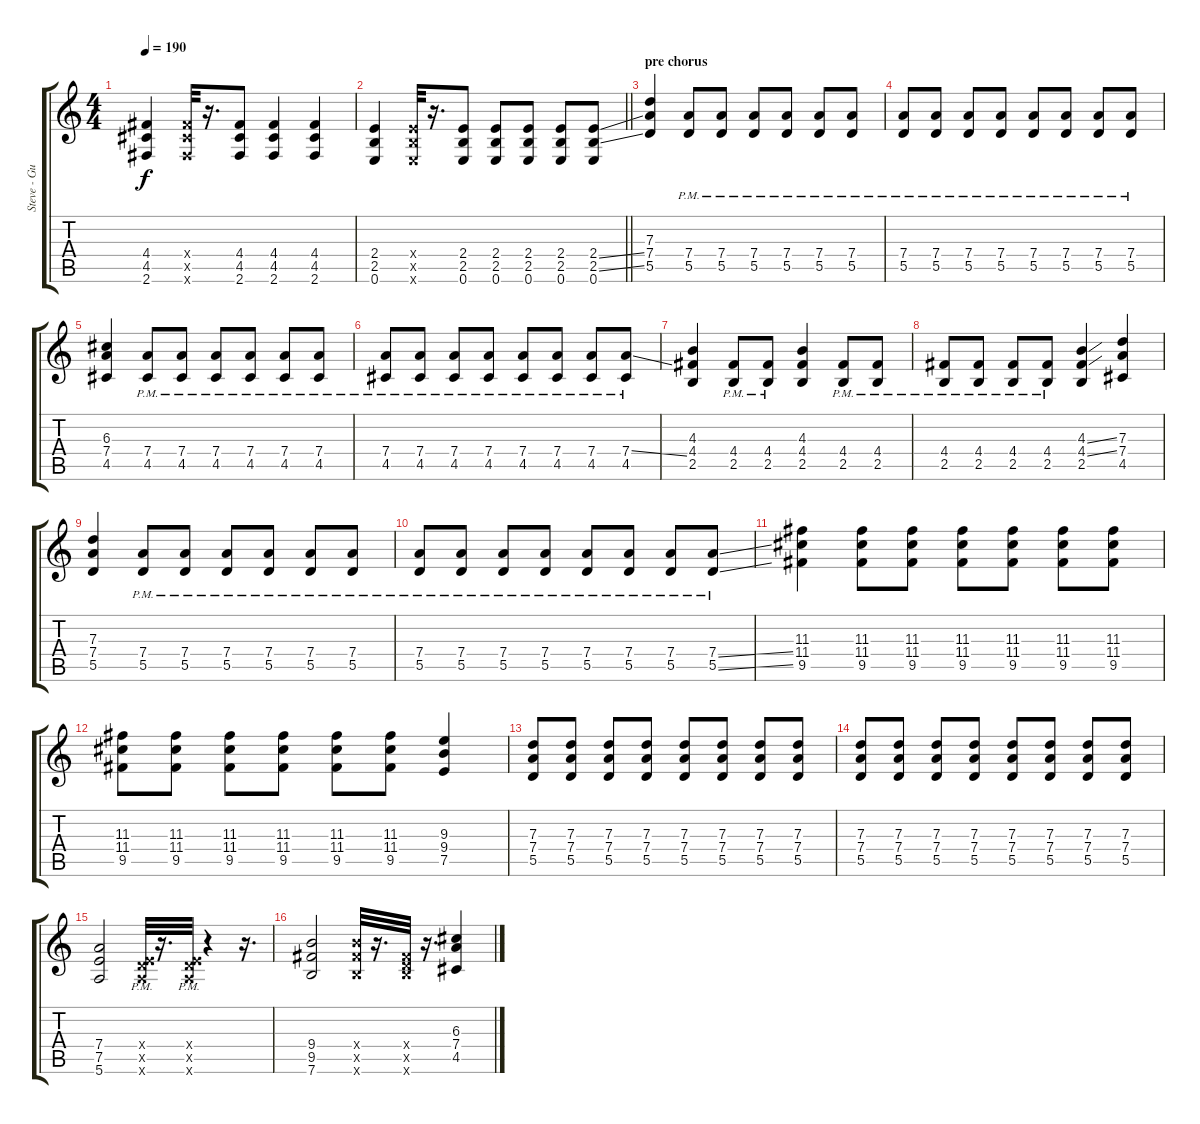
\track ("Steve - Guitar" "Steve - Gu") {instrument overdrivenguitar}
\staff {score tabs}
\tuning (E4 B3 G3 D3 A2 E2) {hide}
\ts (4 4)
\tempo 190
\clef g2
\ks c
(4.4 4.5 2.6).4{dy f} (4.4{x} 4.5{x} 2.6{x}).32 r.16{d} (4.4 4.5 2.6).8 (4.4 4.5 2.6).4 (4.4 4.5 2.6).4 |
\barLineRight lightlight
(2.4 2.5 0.6).4 (2.4{x} 2.5{x} 0.6{x}).32 r.16{d} (2.4 2.5 0.6).8 (2.4 2.5 0.6).8 (2.4 2.5 0.6).8 (2.4 2.5 0.6).8 (2.4{ss} 2.5{ss} 0.6).8 |
\section ("" "pre chorus")
(7.3 7.4 5.5).4 (7.4{pm} 5.5{pm}).8 (7.4{pm} 5.5{pm}).8 (7.4{pm} 5.5{pm}).8 (7.4{pm} 5.5{pm}).8 (7.4{pm} 5.5{pm}).8 (7.4{pm} 5.5{pm}).8 |
(7.4{pm} 5.5{pm}).8 (7.4{pm} 5.5{pm}).8 (7.4{pm} 5.5{pm}).8 (7.4{pm} 5.5{pm}).8 (7.4{pm} 5.5{pm}).8 (7.4{pm} 5.5{pm}).8 (7.4{pm} 5.5{pm}).8 (7.4{pm} 5.5{pm}).8 |
(6.3 7.4 4.5).4 (7.4{pm} 4.5{pm}).8 (7.4{pm} 4.5{pm}).8 (7.4{pm} 4.5{pm}).8 (7.4{pm} 4.5{pm}).8 (7.4{pm} 4.5{pm}).8 (7.4{pm} 4.5{pm}).8 |
(7.4{pm} 4.5{pm}).8 (7.4{pm} 4.5{pm}).8 (7.4{pm} 4.5{pm}).8 (7.4{pm} 4.5{pm}).8 (7.4{pm} 4.5{pm}).8 (7.4{pm} 4.5{pm}).8 (7.4{pm} 4.5{pm}).8 (7.4{ss pm} 4.5{pm}).8 |
(4.3 4.4 2.5).4 (4.4{pm} 2.5{pm}).8 (4.4{pm} 2.5{pm}).8 (4.3 4.4 2.5).4 (4.4{pm} 2.5{pm}).8 (4.4{pm} 2.5{pm}).8 |
(4.4{pm} 2.5{pm}).8 (4.4{pm} 2.5{pm}).8 (4.4{pm} 2.5{pm}).8 (4.4{pm} 2.5{pm}).8 (4.3{ss} 4.4{ss} 2.5).4 (7.3 7.4 4.5).4 |
(7.3 7.4 5.5).4 (7.4{pm} 5.5{pm}).8 (7.4{pm} 5.5{pm}).8 (7.4{pm} 5.5{pm}).8 (7.4{pm} 5.5{pm}).8 (7.4{pm} 5.5{pm}).8 (7.4{pm} 5.5{pm}).8 |
(7.4{pm} 5.5{pm}).8 (7.4{pm} 5.5{pm}).8 (7.4{pm} 5.5{pm}).8 (7.4{pm} 5.5{pm}).8 (7.4{pm} 5.5{pm}).8 (7.4{pm} 5.5{pm}).8 (7.4{pm} 5.5{pm}).8 (7.4{ss pm} 5.5{ss pm}).8 |
(11.3 11.4 9.5).4 (11.3 11.4 9.5).8 (11.3 11.4 9.5).8 (11.3 11.4 9.5).8 (11.3 11.4 9.5).8 (11.3 11.4 9.5).8 (11.3 11.4 9.5).8 |
(11.3 11.4 9.5).8 (11.3 11.4 9.5).8 (11.3 11.4 9.5).8 (11.3 11.4 9.5).8 (11.3 11.4 9.5).8 (11.3 11.4 9.5).8 (9.3 9.4 7.5).4 |
(7.3 7.4 5.5).8 (7.3 7.4 5.5).8 (7.3 7.4 5.5).8 (7.3 7.4 5.5).8 (7.3 7.4 5.5).8 (7.3 7.4 5.5).8 (7.3 7.4 5.5).8 (7.3 7.4 5.5).8 |
(7.3 7.4 5.5).8 (7.3 7.4 5.5).8 (7.3 7.4 5.5).8 (7.3 7.4 5.5).8 (7.3 7.4 5.5).8 (7.3 7.4 5.5).8 (7.3 7.4 5.5).8 (7.3 7.4 5.5).8 |
(7.4 7.5 5.6).2 (0.4{x} 7.5{pm x} 5.6{pm x}).32 r.16{d} (0.4{x} 7.5{pm x} 5.6{pm x}).32 r.4 r.16{d} |
(9.4 9.5 7.6).2 (9.4{x} 9.5{x} 7.6{x}).32 r.16{d} (0.4{x} 9.5{x} 7.6{x}).32 r.16{d} (6.3 7.4 4.5).4
